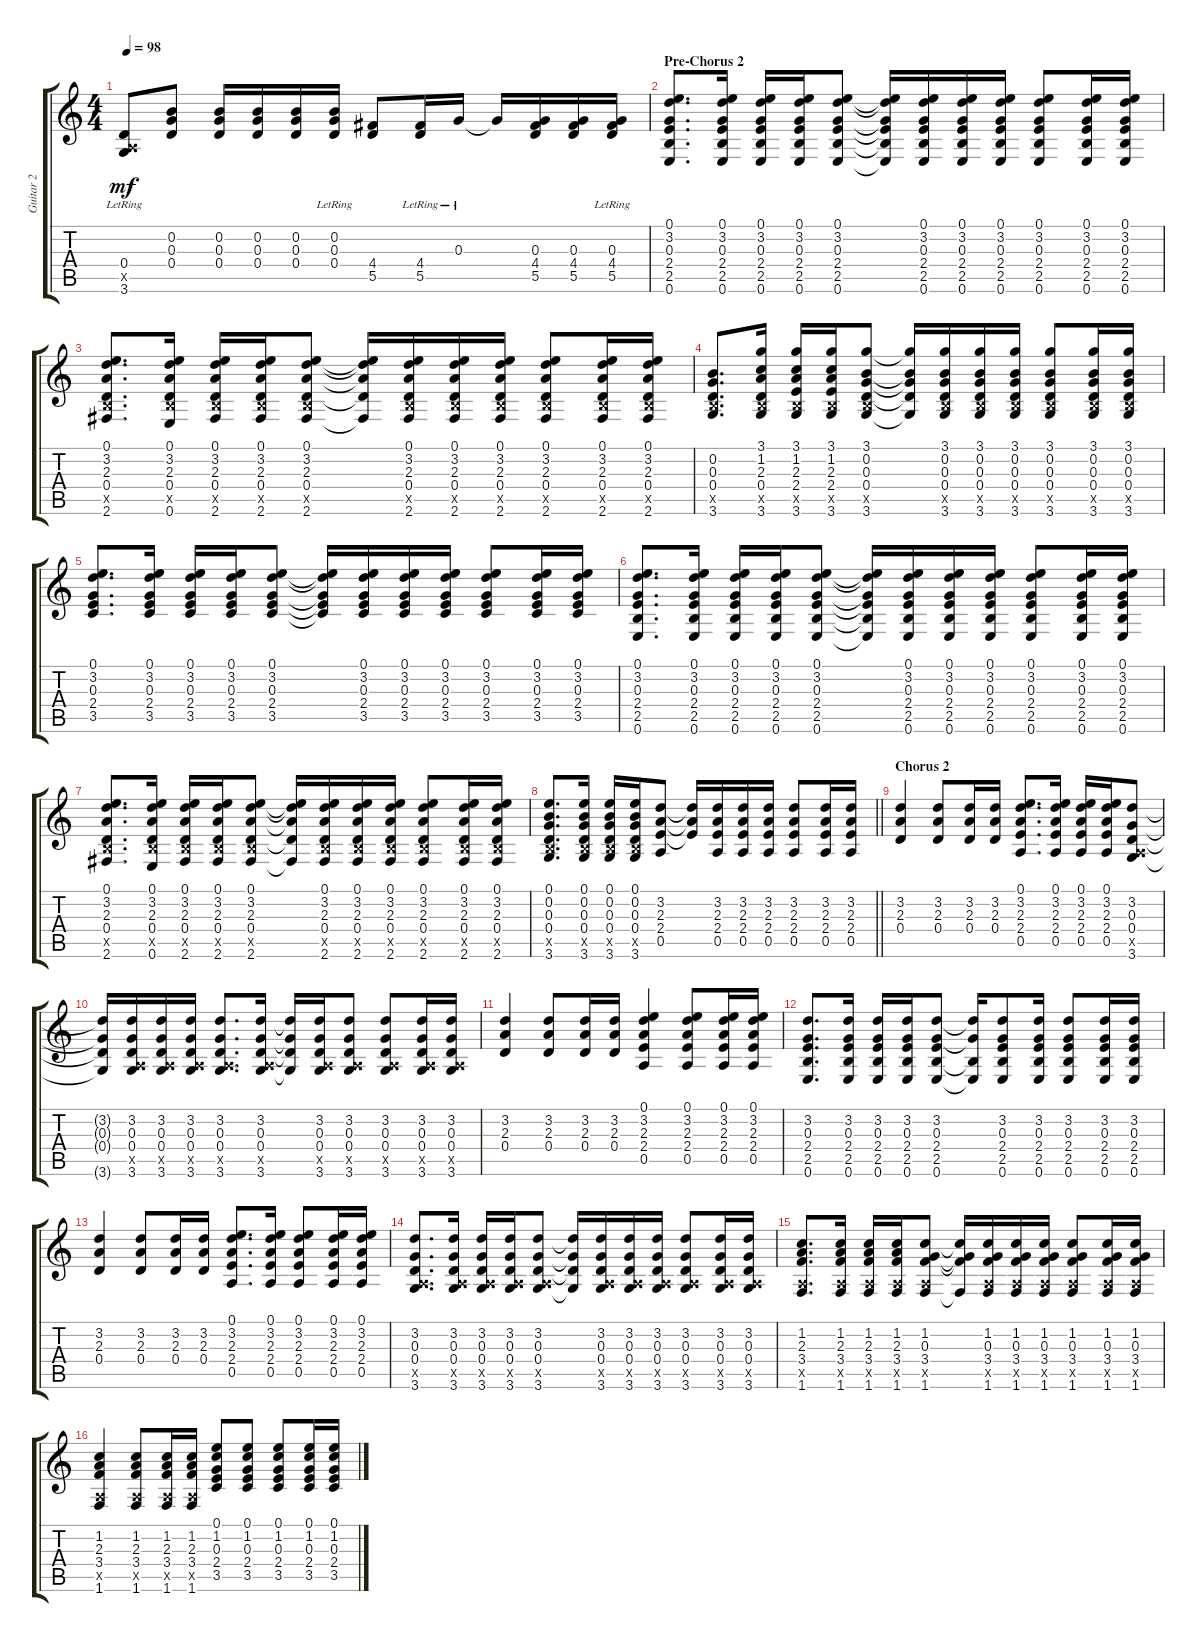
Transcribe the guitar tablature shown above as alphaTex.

\track ("Guitar 2" "Guitar 2") {instrument acousticguitarnylon}
\staff {score tabs}
\tuning (E4 B3 G3 D3 A2 E2) {hide}
\ts (4 4)
\tempo 98
\clef g2
\ks c
(0.4{lr} 0.5{x} 3.6{lr}).8{dy mf} (0.2 0.3 0.4).8 (0.2 0.3 0.4).16 (0.2 0.3 0.4).16 (0.2 0.3 0.4).16 (0.2{lr} 0.3{lr} 0.4).16 (4.4 5.5).8 (4.4{lr} 5.5{lr}).16 0.3{lr}.16 0.3{t}.16 (0.3 4.4 5.5).16 (0.3 4.4 5.5).16 (0.3{lr} 4.4{lr} 5.5{lr}).16 |
\section ("" "Pre-Chorus 2")
(0.1 3.2 0.3 2.4 2.5 0.6).8{d} (0.1 3.2 0.3 2.4 2.5 0.6).16 (0.1 3.2 0.3 2.4 2.5 0.6).16 (0.1 3.2 0.3 2.4 2.5 0.6).16 (0.1 3.2 0.3 2.4 2.5 0.6).8 (0.1{t} 3.2{t} 0.3{t} 2.4{t} 2.5{t} 0.6{t}).16 (0.1 3.2 0.3 2.4 2.5 0.6).16 (0.1 3.2 0.3 2.4 2.5 0.6).16 (0.1 3.2 0.3 2.4 2.5 0.6).16 (0.1 3.2 0.3 2.4 2.5 0.6).8 (0.1 3.2 0.3 2.4 2.5 0.6).16 (0.1 3.2 0.3 2.4 2.5 0.6).16 |
(0.1 3.2 2.3 0.4 2.5{x} 2.6).8{d} (0.1 3.2 2.3 0.4 2.5{x} 0.6).16 (0.1 3.2 2.3 0.4 2.5{x} 2.6).16 (0.1 3.2 2.3 0.4 2.5{x} 2.6).16 (0.1 3.2 2.3 0.4 2.5{x} 2.6).8 (0.1{t} 3.2{t} 2.3{t} 0.4{t} 2.6{t}).16 (0.1 3.2 2.3 0.4 2.5{x} 2.6).16 (0.1 3.2 2.3 0.4 2.5{x} 2.6).16 (0.1 3.2 2.3 0.4 2.5{x} 2.6).16 (0.1 3.2 2.3 0.4 2.5{x} 2.6).8 (0.1 3.2 2.3 0.4 2.5{x} 2.6).16 (0.1 3.2 2.3 0.4 2.5{x} 2.6).16 |
(0.2 0.3 0.4 2.5{x} 3.6).8{d} (3.1 1.2 2.3 0.4 2.5{x} 3.6).16 (3.1 1.2 2.3 2.4 2.5{x} 3.6).16 (3.1 1.2 2.3 2.4 2.5{x} 3.6).16 (3.1 0.2 0.3 0.4 2.5{x} 3.6).8 (3.1{t} 0.2{t} 0.3{t} 0.4{t} 3.6{t}).16 (3.1 0.2 0.3 0.4 2.5{x} 3.6).16 (3.1 0.2 0.3 0.4 2.5{x} 3.6).16 (3.1 0.2 0.3 0.4 2.5{x} 3.6).16 (3.1 0.2 0.3 0.4 2.5{x} 3.6).8 (3.1 0.2 0.3 0.4 2.5{x} 3.6).16 (3.1 0.2 0.3 0.4 2.5{x} 3.6).16 |
(0.1 3.2 0.3 2.4 3.5).8{d} (0.1 3.2 0.3 2.4 3.5).16 (0.1 3.2 0.3 2.4 3.5).16 (0.1 3.2 0.3 2.4 3.5).16 (0.1 3.2 0.3 2.4 3.5).8 (0.1{t} 3.2{t} 0.3{t} 2.4{t} 3.5{t}).16 (0.1 3.2 0.3 2.4 3.5).16 (0.1 3.2 0.3 2.4 3.5).16 (0.1 3.2 0.3 2.4 3.5).16 (0.1 3.2 0.3 2.4 3.5).8 (0.1 3.2 0.3 2.4 3.5).16 (0.1 3.2 0.3 2.4 3.5).16 |
(0.1 3.2 0.3 2.4 2.5 0.6).8{d} (0.1 3.2 0.3 2.4 2.5 0.6).16 (0.1 3.2 0.3 2.4 2.5 0.6).16 (0.1 3.2 0.3 2.4 2.5 0.6).16 (0.1 3.2 0.3 2.4 2.5 0.6).8 (0.1{t} 3.2{t} 0.3{t} 2.4{t} 2.5{t} 0.6{t}).16 (0.1 3.2 0.3 2.4 2.5 0.6).16 (0.1 3.2 0.3 2.4 2.5 0.6).16 (0.1 3.2 0.3 2.4 2.5 0.6).16 (0.1 3.2 0.3 2.4 2.5 0.6).8 (0.1 3.2 0.3 2.4 2.5 0.6).16 (0.1 3.2 0.3 2.4 2.5 0.6).16 |
(0.1 3.2 2.3 0.4 2.5{x} 2.6).8{d} (0.1 3.2 2.3 0.4 2.5{x} 0.6).16 (0.1 3.2 2.3 0.4 2.5{x} 2.6).16 (0.1 3.2 2.3 0.4 2.5{x} 2.6).16 (0.1 3.2 2.3 0.4 2.5{x} 2.6).8 (0.1{t} 3.2{t} 2.3{t} 0.4{t} 2.6{t}).16 (0.1 3.2 2.3 0.4 2.5{x} 2.6).16 (0.1 3.2 2.3 0.4 2.5{x} 2.6).16 (0.1 3.2 2.3 0.4 2.5{x} 2.6).16 (0.1 3.2 2.3 0.4 2.5{x} 2.6).8 (0.1 3.2 2.3 0.4 2.5{x} 2.6).16 (0.1 3.2 2.3 0.4 2.5{x} 2.6).16 |
\barLineRight lightlight
(0.1 0.2 0.3 0.4 2.5{x} 3.6).8{d} (0.1 0.2 0.3 0.4 2.5{x} 3.6).16 (0.1 0.2 0.3 0.4 2.5{x} 3.6).16 (0.1 0.2 0.3 0.4 2.5{x} 3.6).16 (3.2 2.3 2.4 0.5).8 (3.2{t} 2.3{t} 2.4{t}).16 (3.2 2.3 2.4 0.5).16 (3.2 2.3 2.4 0.5).16 (3.2 2.3 2.4 0.5).16 (3.2 2.3 2.4 0.5).8 (3.2 2.3 2.4 0.5).16 (3.2 2.3 2.4 0.5).16 |
\section ("" "Chorus 2")
(3.2 2.3 0.4).4 (3.2 2.3 0.4).8 (3.2 2.3 0.4).16 (3.2 2.3 0.4).16 (0.1 3.2 2.3 2.4 0.5).8{d} (0.1 3.2 2.3 2.4 0.5).16 (0.1 3.2 2.3 2.4 0.5).16 (0.1 3.2 2.3 2.4 0.5).16 (3.2 0.3 0.4 0.5{x} 3.6).8 |
(3.2{t} 0.3{t} 0.4{t} 3.6{t}).16 (3.2 0.3 0.4 0.5{x} 3.6).16 (3.2 0.3 0.4 0.5{x} 3.6).16 (3.2 0.3 0.4 0.5{x} 3.6).16 (3.2 0.3 0.4 0.5{x} 3.6).8{d} (3.2 0.3 0.4 0.5{x} 3.6).16 (3.2{t} 0.3{t} 0.4{t} 3.6{t}).16 (3.2 0.3 0.4 0.5{x} 3.6).16 (3.2 0.3 0.4 0.5{x} 3.6).8 (3.2 0.3 0.4 0.5{x} 3.6).8 (3.2 0.3 0.4 0.5{x} 3.6).16 (3.2 0.3 0.4 0.5{x} 3.6).16 |
(3.2 2.3 0.4).4 (3.2 2.3 0.4).8 (3.2 2.3 0.4).16 (3.2 2.3 0.4).16 (0.1 3.2 2.3 2.4 0.5).4 (0.1 3.2 2.3 2.4 0.5).8 (0.1 3.2 2.3 2.4 0.5).16 (0.1 3.2 2.3 2.4 0.5).16 |
(3.2 0.3 2.4 2.5 0.6).8{d} (3.2 0.3 2.4 2.5 0.6).16 (3.2 0.3 2.4 2.5 0.6).16 (3.2 0.3 2.4 2.5 0.6).16 (3.2 0.3 2.4 2.5 0.6).8 (3.2{t} 0.3{t} 2.5{t} 0.6{t}).16 (3.2 0.3 2.4 2.5 0.6).8 (3.2 0.3 2.4 2.5 0.6).16 (3.2 0.3 2.4 2.5 0.6).8 (3.2 0.3 2.4 2.5 0.6).16 (3.2 0.3 2.4 2.5 0.6).16 |
(3.2 2.3 0.4).4 (3.2 2.3 0.4).8 (3.2 2.3 0.4).16 (3.2 2.3 0.4).16 (0.1 3.2 2.3 2.4 0.5).8{d} (0.1 3.2 2.3 2.4 0.5).16 (0.1 3.2 2.3 2.4 0.5).8 (0.1 3.2 2.3 2.4 0.5).16 (0.1 3.2 2.3 2.4 0.5).16 |
(3.2 0.3 0.4 0.5{x} 3.6).8{d} (3.2 0.3 0.4 0.5{x} 3.6).16 (3.2 0.3 0.4 0.5{x} 3.6).16 (3.2 0.3 0.4 0.5{x} 3.6).16 (3.2 0.3 0.4 0.5{x} 3.6).8 (3.2{t} 0.3{t} 0.4{t} 3.6{t}).16 (3.2 0.3 0.4 0.5{x} 3.6).16 (3.2 0.3 0.4 0.5{x} 3.6).16 (3.2 0.3 0.4 0.5{x} 3.6).16 (3.2 0.3 0.4 0.5{x} 3.6).8 (3.2 0.3 0.4 0.5{x} 3.6).16 (3.2 0.3 0.4 0.5{x} 3.6).16 |
(1.2 2.3 3.4 0.5{x} 1.6).8{d} (1.2 2.3 3.4 0.5{x} 1.6).16 (1.2 2.3 3.4 0.5{x} 1.6).16 (1.2 2.3 3.4 0.5{x} 1.6).16 (1.2 0.3 3.4 0.5{x} 1.6).8 (1.2{t} 0.3{t} 3.4{t} 1.6{t}).16 (1.2 0.3 3.4 0.5{x} 1.6).16 (1.2 0.3 3.4 0.5{x} 1.6).16 (1.2 0.3 3.4 0.5{x} 1.6).16 (1.2 0.3 3.4 0.5{x} 1.6).8 (1.2 0.3 3.4 0.5{x} 1.6).16 (1.2 0.3 3.4 0.5{x} 1.6).16 |
(1.2 2.3 3.4 0.5{x} 1.6).4 (1.2 2.3 3.4 0.5{x} 1.6).8 (1.2 2.3 3.4 0.5{x} 1.6).16 (1.2 2.3 3.4 0.5{x} 1.6).16 (0.1 1.2 0.3 2.4 3.5).8 (0.1 1.2 0.3 2.4 3.5).8 (0.1 1.2 0.3 2.4 3.5).8 (0.1 1.2 0.3 2.4 3.5).16 (0.1 1.2 0.3 2.4 3.5).16
